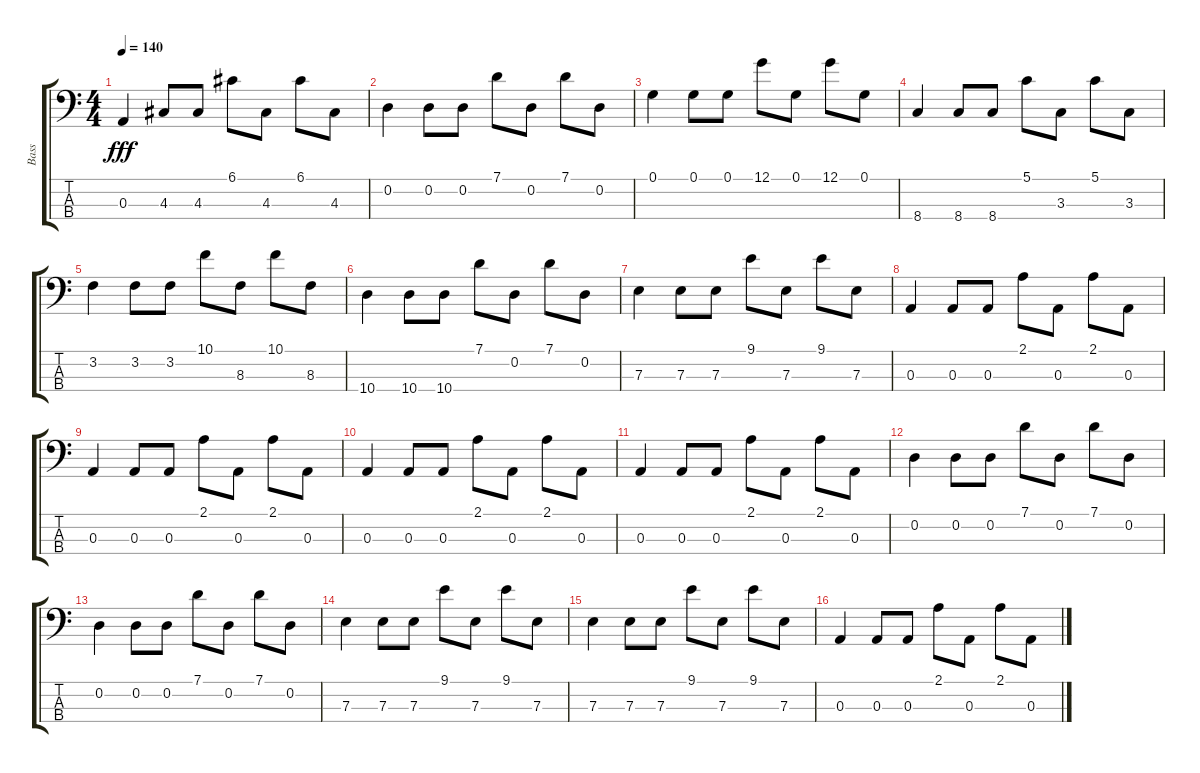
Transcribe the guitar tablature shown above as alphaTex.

\track ("Bass" "Bass") {instrument electricbassfinger}
\staff {score tabs}
\tuning (G2 D2 A1 E1) {hide}
\ts (4 4)
\tempo 140
\clef f4
\ks c
0.3.4{dy fff} 4.3.8 4.3.8 6.1.8 4.3.8 6.1.8 4.3.8 |
0.2.4 0.2.8 0.2.8 7.1.8 0.2.8 7.1.8 0.2.8 |
0.1.4 0.1.8 0.1.8 12.1.8 0.1.8 12.1.8 0.1.8 |
8.4.4 8.4.8 8.4.8 5.1.8 3.3.8 5.1.8 3.3.8 |
3.2.4 3.2.8 3.2.8 10.1.8 8.3.8 10.1.8 8.3.8 |
10.4.4 10.4.8 10.4.8 7.1.8 0.2.8 7.1.8 0.2.8 |
7.3.4 7.3.8 7.3.8 9.1.8 7.3.8 9.1.8 7.3.8 |
0.3.4 0.3.8 0.3.8 2.1.8 0.3.8 2.1.8 0.3.8 |
0.3.4 0.3.8 0.3.8 2.1.8 0.3.8 2.1.8 0.3.8 |
0.3.4 0.3.8 0.3.8 2.1.8 0.3.8 2.1.8 0.3.8 |
0.3.4 0.3.8 0.3.8 2.1.8 0.3.8 2.1.8 0.3.8 |
0.2.4 0.2.8 0.2.8 7.1.8 0.2.8 7.1.8 0.2.8 |
0.2.4 0.2.8 0.2.8 7.1.8 0.2.8 7.1.8 0.2.8 |
7.3.4 7.3.8 7.3.8 9.1.8 7.3.8 9.1.8 7.3.8 |
7.3.4 7.3.8 7.3.8 9.1.8 7.3.8 9.1.8 7.3.8 |
0.3.4 0.3.8 0.3.8 2.1.8 0.3.8 2.1.8 0.3.8
